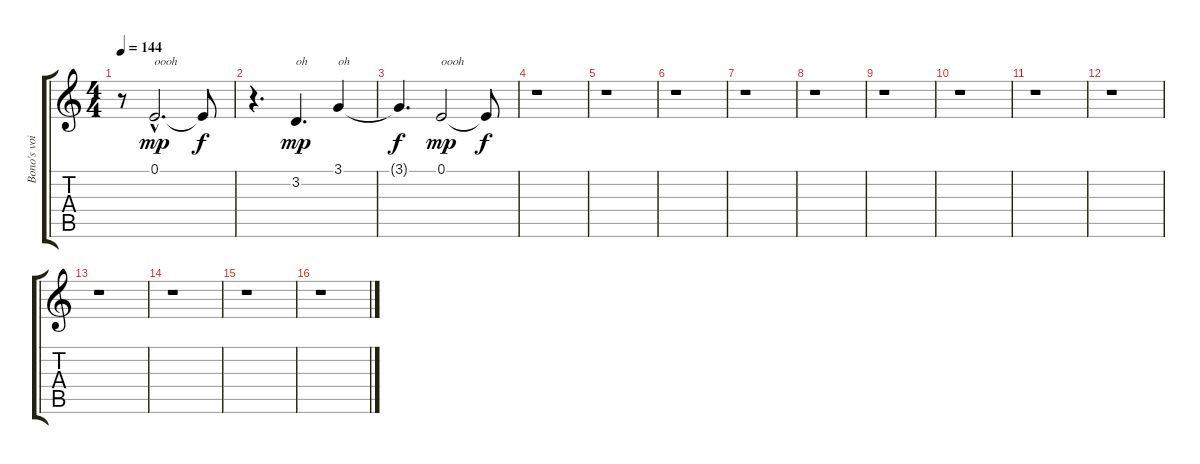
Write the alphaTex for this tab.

\track ("Bono's voice    " "Bono's voi") {instrument rockorgan}
\staff {score tabs}
\tuning (E4 B3 G3 D3 A2 E2) {hide}
\ts (4 4)
\tempo 144
\clef g2
\ks c
r.8{dy mp} 0.1{hac}.2{d txt "oooh"} 0.1{t}.8{dy f} |
r.4{d} 3.2.4{d txt "oh" dy mp} 3.1.4{txt "oh"} |
3.1{t}.4{d dy f} 0.1.2{txt "oooh" dy mp} 0.1{t}.8{dy f} |
r.1 |
r.1 |
r.1 |
r.1 |
r.1 |
r.1 |
r.1 |
r.1 |
r.1 |
r.1 |
r.1 |
r.1 |
r.1
